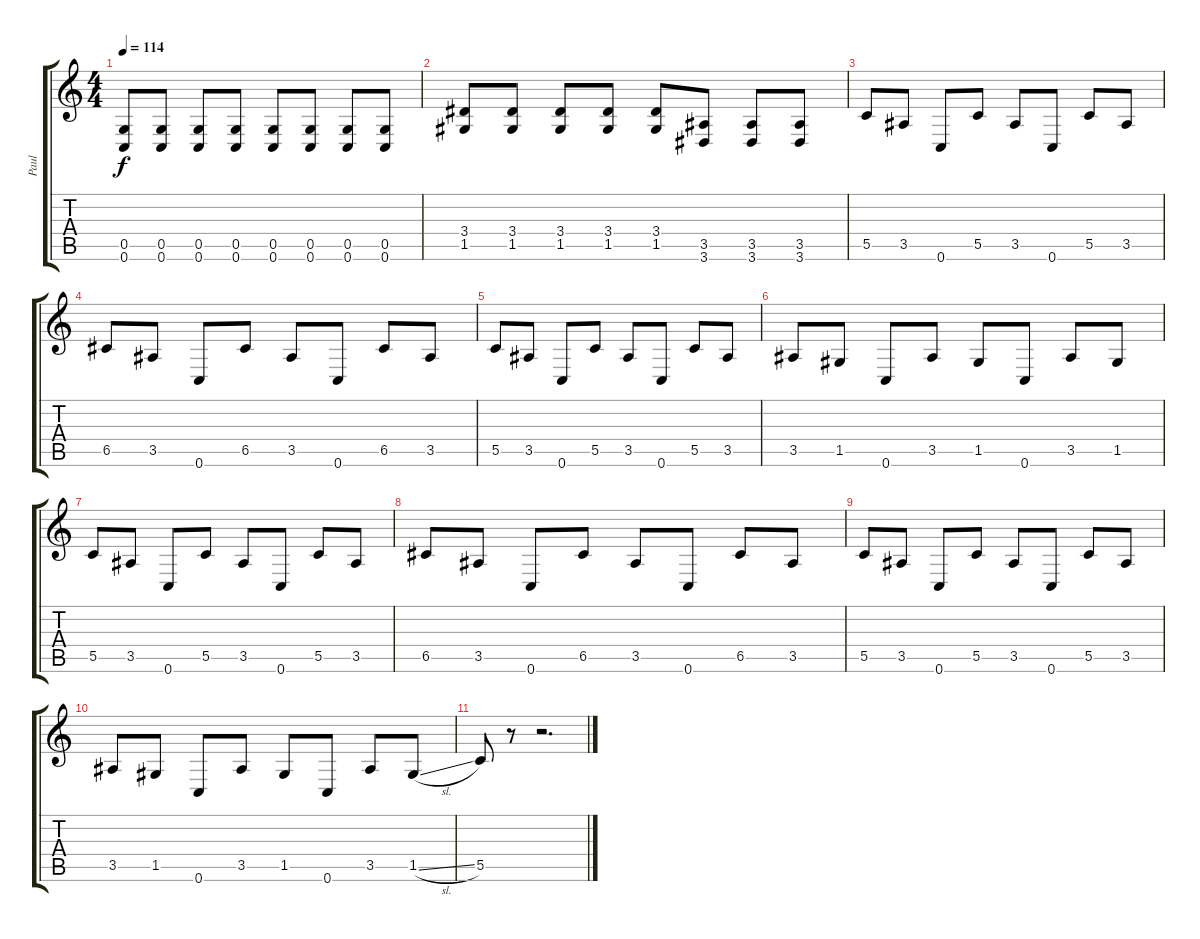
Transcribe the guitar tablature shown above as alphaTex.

\track ("Paul" "Paul") {instrument distortionguitar}
\staff {score tabs}
\tuning (D4 A3 F3 C3 G2 C2) {hide}
\ts (4 4)
\tempo 114
\clef g2
\ks c
(0.5 0.6).8{dy f} (0.5 0.6).8 (0.5 0.6).8 (0.5 0.6).8 (0.5 0.6).8 (0.5 0.6).8 (0.5 0.6).8 (0.5 0.6).8 |
(3.4 1.5).8 (3.4 1.5).8 (3.4 1.5).8 (3.4 1.5).8 (3.4 1.5).8 (3.5 3.6).8 (3.5 3.6).8 (3.5 3.6).8 |
5.5.8 3.5.8 0.6.8 5.5.8 3.5.8 0.6.8 5.5.8 3.5.8 |
6.5.8 3.5.8 0.6.8 6.5.8 3.5.8 0.6.8 6.5.8 3.5.8 |
5.5.8 3.5.8 0.6.8 5.5.8 3.5.8 0.6.8 5.5.8 3.5.8 |
3.5.8 1.5.8 0.6.8 3.5.8 1.5.8 0.6.8 3.5.8 1.5.8 |
5.5.8 3.5.8 0.6.8 5.5.8 3.5.8 0.6.8 5.5.8 3.5.8 |
6.5.8 3.5.8 0.6.8 6.5.8 3.5.8 0.6.8 6.5.8 3.5.8 |
5.5.8 3.5.8 0.6.8 5.5.8 3.5.8 0.6.8 5.5.8 3.5.8 |
3.5.8 1.5.8 0.6.8 3.5.8 1.5.8 0.6.8 3.5.8 1.5{sl}.8 |
5.5.8 r.8 r.2{d}
